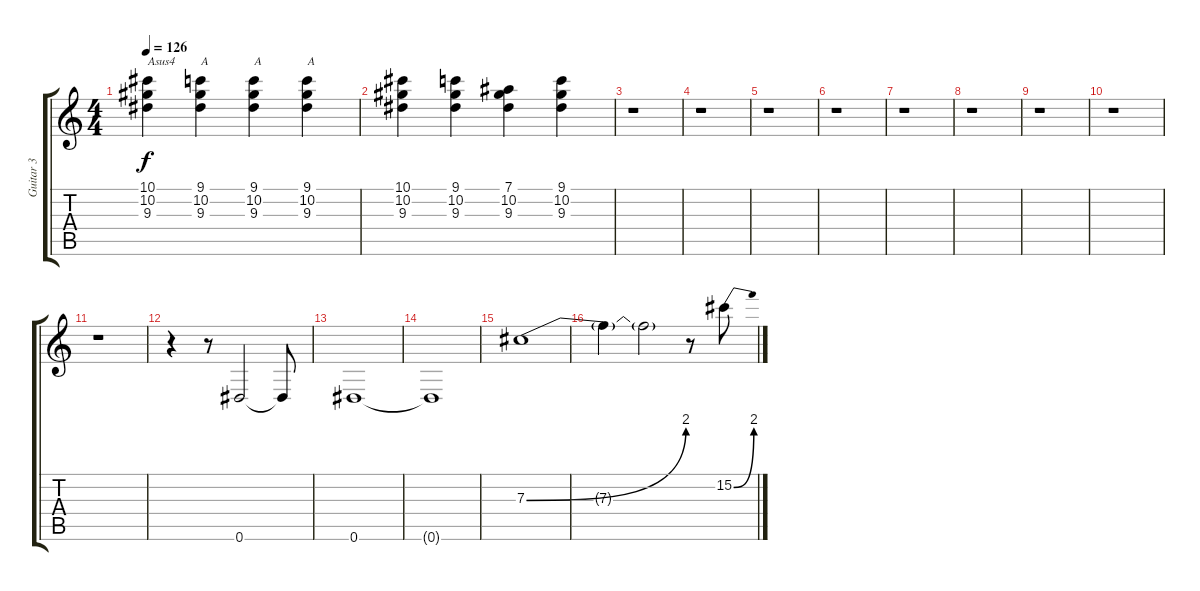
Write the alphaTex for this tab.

\track ("Guitar 3" "Guitar 3") {instrument distortionguitar}
\staff {score tabs}
\tuning (Eb4 Bb3 Gb3 Db3 Ab2 Eb2) {hide}
\ts (4 4)
\tempo 126
\clef g2
\ks c
(10.1 10.2 9.3).4{txt "Asus4" dy f} (9.1 10.2 9.3).4{txt "A"} (9.1 10.2 9.3).4{txt "A"} (9.1 10.2 9.3).4{txt "A"} |
(10.1 10.2 9.3).4 (9.1 10.2 9.3).4 (7.1 10.2 9.3).4 (9.1 10.2 9.3).4 |
r.1 |
r.1 |
r.1 |
r.1 |
r.1 |
r.1 |
r.1 |
r.1 |
r.1 |
r.4 r.8 0.6.2 0.6{t}.8 |
0.6.1 |
0.6{t}.1 |
7.3{be (bend 0 0 60 8)}.1 |
7.3{t}.4 7.3{t}.2 r.8 15.2{be (bend 0 0 60 8)}.8
